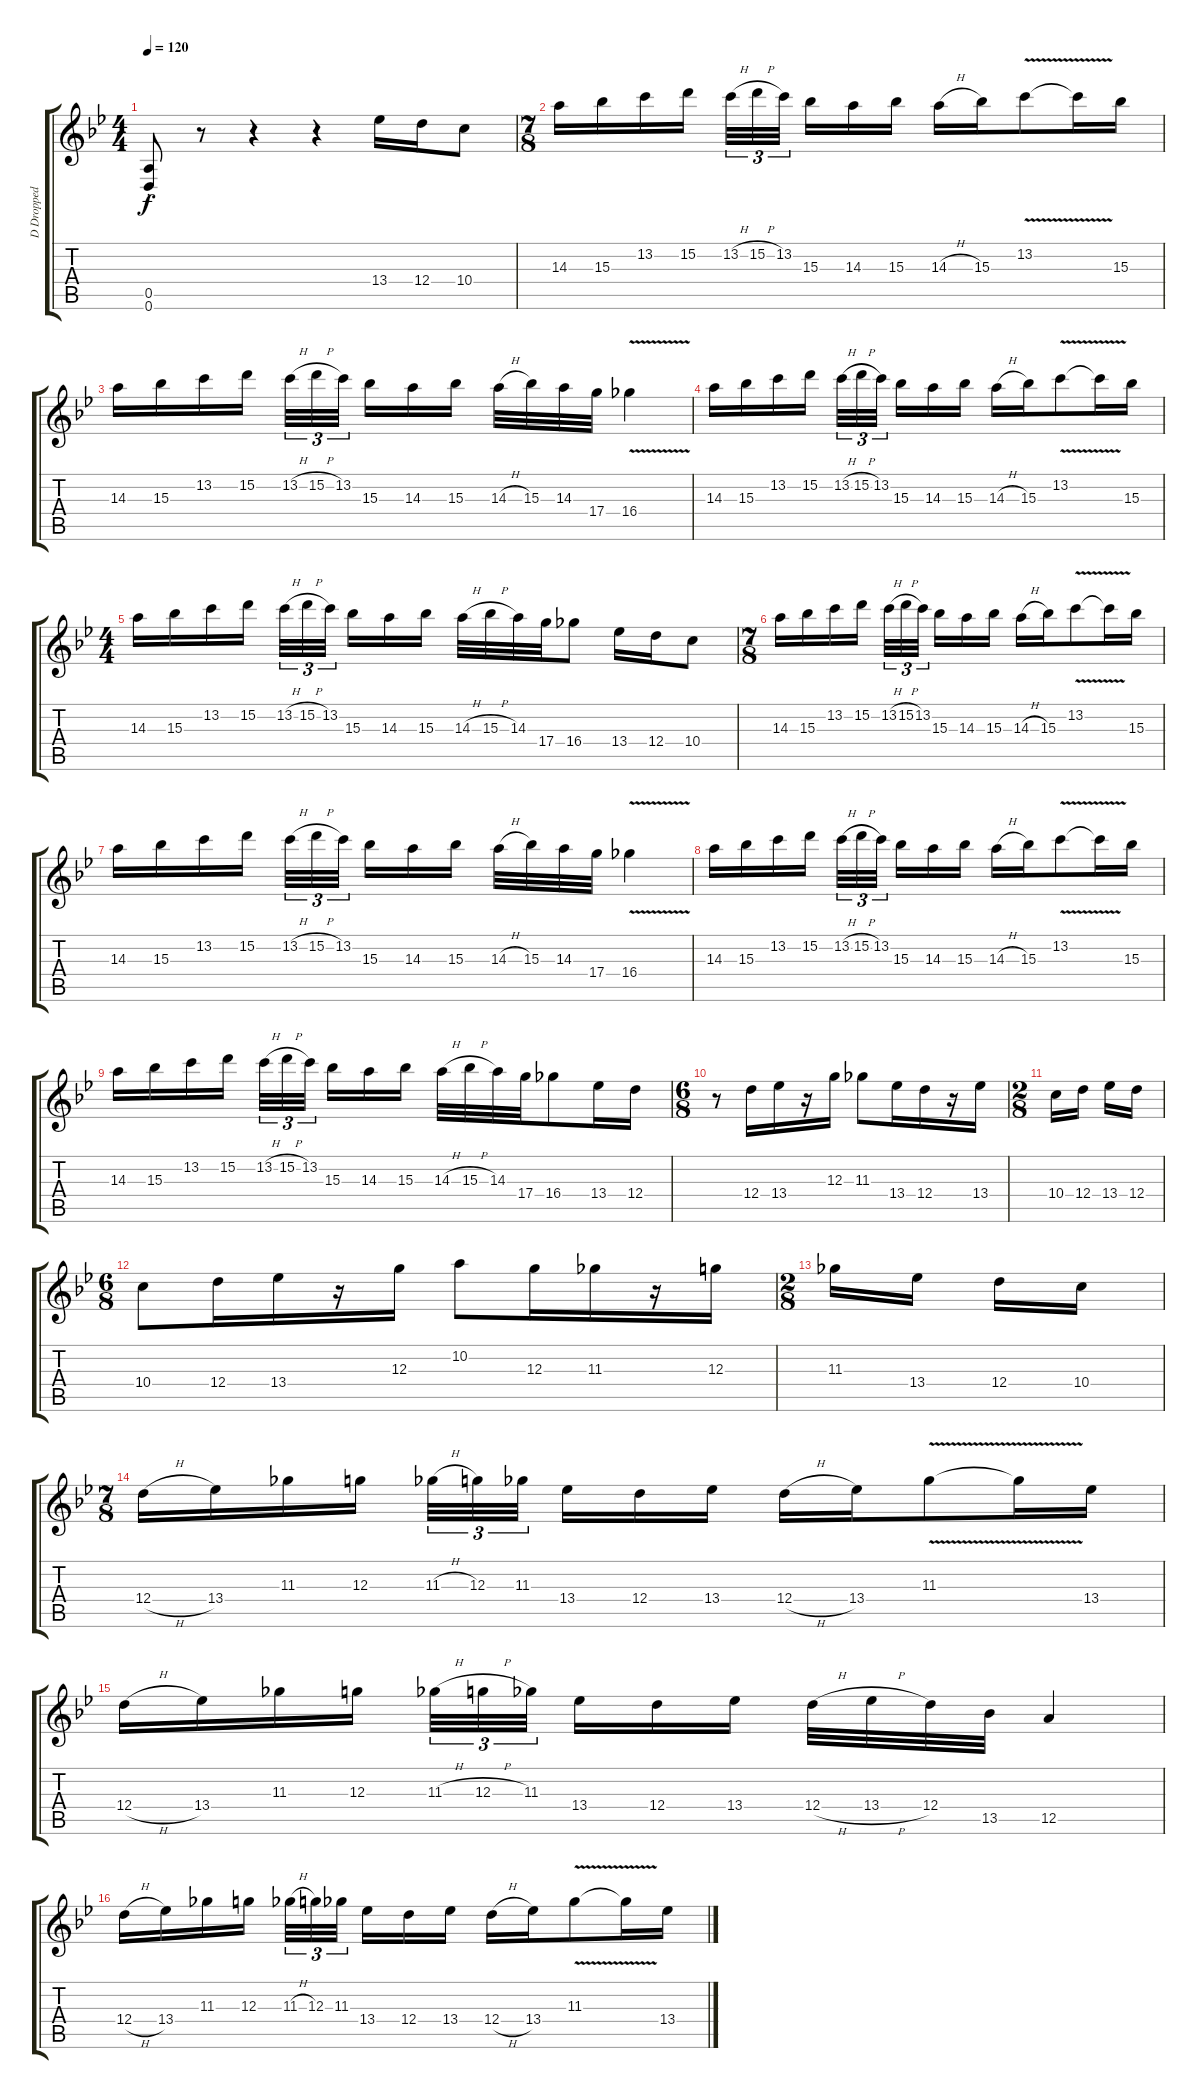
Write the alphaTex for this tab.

\track ("D Dropped Guitar - John Petrucci" "D Dropped ") {instrument acousticguitarsteel}
\staff {score tabs}
\tuning (E4 B3 G3 D3 A2 D2) {hide}
\ts (4 4)
\tempo 120
\clef g2
\ks bb
(0.5{st} 0.6{st}).8{dy f} r.8 r.4 r.4 13.4.16 12.4.16 10.4.8 |
\ts (7 8)
14.3.16 15.3.16 13.2.16 15.2.16 13.2{h}.32{tu (3 2)} 15.2{h}.32{tu (3 2)} 13.2.32{tu (3 2) beam splitsecondary} 15.3.16 14.3.16 15.3.16 14.3{h}.16 15.3.16 13.2{v}.8 13.2{t}.16 15.3.16 |
14.3.16 15.3.16 13.2.16 15.2.16 13.2{h}.32{tu (3 2)} 15.2{h}.32{tu (3 2)} 13.2.32{tu (3 2) beam splitsecondary} 15.3.16 14.3.16 15.3.16 14.3{h}.32 15.3.32 14.3.32 17.4.32 16.4{v}.4 |
14.3.16 15.3.16 13.2.16 15.2.16 13.2{h}.32{tu (3 2)} 15.2{h}.32{tu (3 2)} 13.2.32{tu (3 2) beam splitsecondary} 15.3.16 14.3.16 15.3.16 14.3{h}.16 15.3.16 13.2{v}.8 13.2{t}.16 15.3.16 |
\ts (4 4)
14.3.16 15.3.16 13.2.16 15.2.16 13.2{h}.32{tu (3 2)} 15.2{h}.32{tu (3 2)} 13.2.32{tu (3 2) beam splitsecondary} 15.3.16 14.3.16 15.3.16 14.3{h}.32 15.3{h}.32 14.3.32 17.4.32 16.4.8 13.4.16 12.4.16 10.4.8 |
\ts (7 8)
14.3.16 15.3.16 13.2.16 15.2.16 13.2{h}.32{tu (3 2)} 15.2{h}.32{tu (3 2)} 13.2.32{tu (3 2) beam splitsecondary} 15.3.16 14.3.16 15.3.16 14.3{h}.16 15.3.16 13.2{v}.8 13.2{t}.16 15.3.16 |
14.3.16 15.3.16 13.2.16 15.2.16 13.2{h}.32{tu (3 2)} 15.2{h}.32{tu (3 2)} 13.2.32{tu (3 2) beam splitsecondary} 15.3.16 14.3.16 15.3.16 14.3{h}.32 15.3.32 14.3.32 17.4.32 16.4{v}.4 |
14.3.16 15.3.16 13.2.16 15.2.16 13.2{h}.32{tu (3 2)} 15.2{h}.32{tu (3 2)} 13.2.32{tu (3 2) beam splitsecondary} 15.3.16 14.3.16 15.3.16 14.3{h}.16 15.3.16 13.2{v}.8 13.2{t}.16 15.3.16 |
14.3.16 15.3.16 13.2.16 15.2.16 13.2{h}.32{tu (3 2)} 15.2{h}.32{tu (3 2)} 13.2.32{tu (3 2) beam splitsecondary} 15.3.16 14.3.16 15.3.16 14.3{h}.32 15.3{h}.32 14.3.32 17.4.32 16.4.8 13.4.16 12.4.16 |
\ts (6 8)
r.8 12.4.16 13.4.16 r.16 12.3.16 11.3.8 13.4.16 12.4.16 r.16 13.4.16 |
\ts (2 8)
10.4.16 12.4.16 13.4.16 12.4.16 |
\ts (6 8)
10.4.8 12.4.16 13.4.16 r.16 12.3.16 10.2.8 12.3.16 11.3.16 r.16 12.3.16 |
\ts (2 8)
11.3.16 13.4.16 12.4.16 10.4.16 |
\ts (7 8)
12.4{h}.16 13.4.16 11.3.16 12.3.16 11.3{h}.32{tu (3 2)} 12.3.32{tu (3 2)} 11.3.32{tu (3 2) beam splitsecondary} 13.4.16 12.4.16 13.4.16 12.4{h}.16 13.4.16 11.3{v}.8 11.3{t}.16 13.4.16 |
12.4{h}.16 13.4.16 11.3.16 12.3.16 11.3{h}.32{tu (3 2)} 12.3{h}.32{tu (3 2)} 11.3.32{tu (3 2) beam splitsecondary} 13.4.16 12.4.16 13.4.16 12.4{h}.32 13.4{h}.32 12.4.32 13.5.32 12.5.4 |
12.4{h}.16 13.4.16 11.3.16 12.3.16 11.3{h}.32{tu (3 2)} 12.3.32{tu (3 2)} 11.3.32{tu (3 2) beam splitsecondary} 13.4.16 12.4.16 13.4.16 12.4{h}.16 13.4.16 11.3{v}.8 11.3{t}.16 13.4.16
